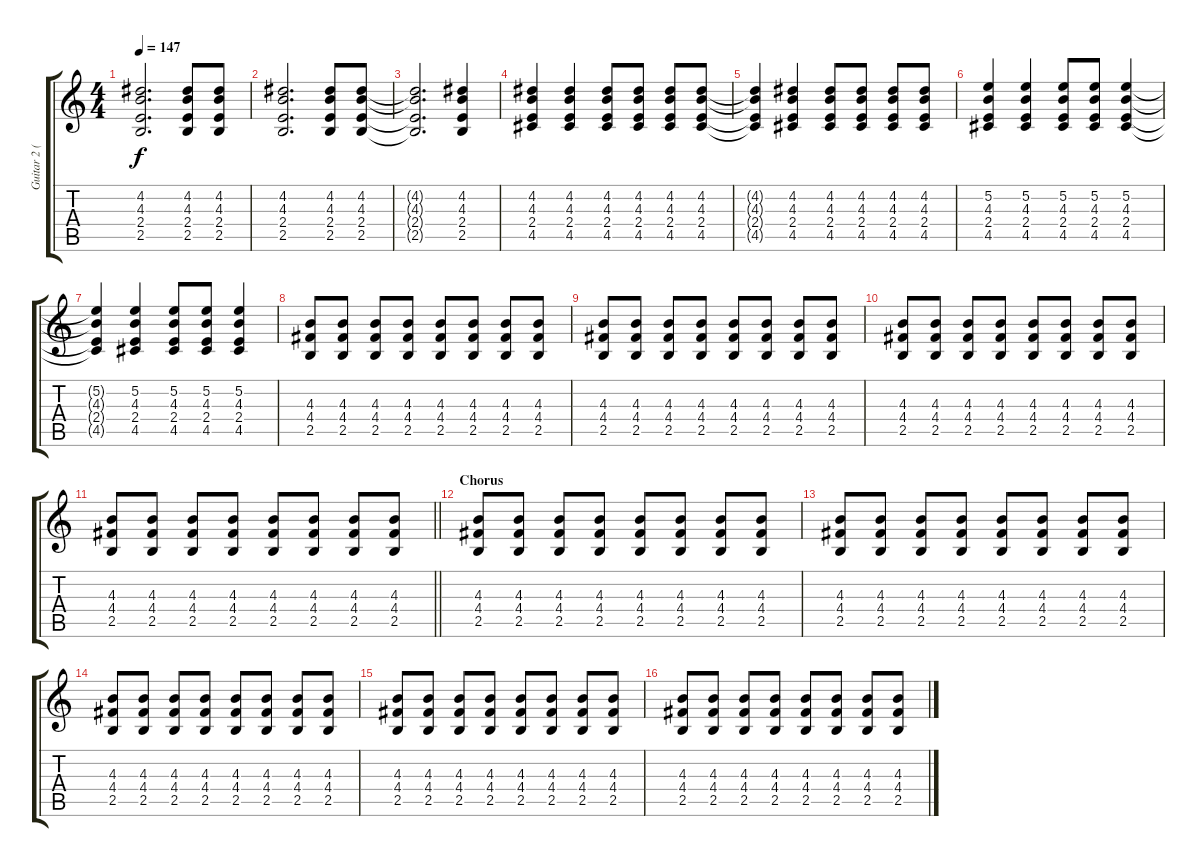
\track ("Guitar 2 (Gotou)" "Guitar 2 (") {instrument acousticguitarsteel}
\staff {score tabs}
\tuning (E4 B3 G3 D3 A2 E2) {hide}
\ts (4 4)
\tempo 147
\clef g2
\ks c
(4.2{t} 4.3{t} 2.4{t} 2.5{t}).2{d dy f} (4.2 4.3 2.4 2.5).8 (4.2 4.3 2.4 2.5).8 |
(4.2 4.3 2.4 2.5).2{d} (4.2 4.3 2.4 2.5).8 (4.2 4.3 2.4 2.5).8 |
(4.2{t} 4.3{t} 2.4{t} 2.5{t}).2{d} (4.2 4.3 2.4 2.5).4 |
(4.2 4.3 2.4 4.5).4 (4.2 4.3 2.4 4.5).4 (4.2 4.3 2.4 4.5).8 (4.2 4.3 2.4 4.5).8 (4.2 4.3 2.4 4.5).8 (4.2 4.3 2.4 4.5).8 |
(4.2{t} 4.3{t} 2.4{t} 4.5{t}).4 (4.2 4.3 2.4 4.5).4 (4.2 4.3 2.4 4.5).8 (4.2 4.3 2.4 4.5).8 (4.2 4.3 2.4 4.5).8 (4.2 4.3 2.4 4.5).8 |
(5.2 4.3 2.4 4.5).4 (5.2 4.3 2.4 4.5).4 (5.2 4.3 2.4 4.5).8 (5.2 4.3 2.4 4.5).8 (5.2 4.3 2.4 4.5).4 |
(5.2{t} 4.3{t} 2.4{t} 4.5{t}).4 (5.2 4.3 2.4 4.5).4 (5.2 4.3 2.4 4.5).8 (5.2 4.3 2.4 4.5).8 (5.2 4.3 2.4 4.5).4 |
(4.3 4.4 2.5).8 (4.3 4.4 2.5).8 (4.3 4.4 2.5).8 (4.3 4.4 2.5).8 (4.3 4.4 2.5).8 (4.3 4.4 2.5).8 (4.3 4.4 2.5).8 (4.3 4.4 2.5).8 |
(4.3 4.4 2.5).8 (4.3 4.4 2.5).8 (4.3 4.4 2.5).8 (4.3 4.4 2.5).8 (4.3 4.4 2.5).8 (4.3 4.4 2.5).8 (4.3 4.4 2.5).8 (4.3 4.4 2.5).8 |
(4.3 4.4 2.5).8 (4.3 4.4 2.5).8 (4.3 4.4 2.5).8 (4.3 4.4 2.5).8 (4.3 4.4 2.5).8 (4.3 4.4 2.5).8 (4.3 4.4 2.5).8 (4.3 4.4 2.5).8 |
\barLineRight lightlight
(4.3 4.4 2.5).8 (4.3 4.4 2.5).8 (4.3 4.4 2.5).8 (4.3 4.4 2.5).8 (4.3 4.4 2.5).8 (4.3 4.4 2.5).8 (4.3 4.4 2.5).8 (4.3 4.4 2.5).8 |
\section ("" "Chorus")
(4.3 4.4 2.5).8 (4.3 4.4 2.5).8 (4.3 4.4 2.5).8 (4.3 4.4 2.5).8 (4.3 4.4 2.5).8 (4.3 4.4 2.5).8 (4.3 4.4 2.5).8 (4.3 4.4 2.5).8 |
(4.3 4.4 2.5).8 (4.3 4.4 2.5).8 (4.3 4.4 2.5).8 (4.3 4.4 2.5).8 (4.3 4.4 2.5).8 (4.3 4.4 2.5).8 (4.3 4.4 2.5).8 (4.3 4.4 2.5).8 |
(4.3 4.4 2.5).8 (4.3 4.4 2.5).8 (4.3 4.4 2.5).8 (4.3 4.4 2.5).8 (4.3 4.4 2.5).8 (4.3 4.4 2.5).8 (4.3 4.4 2.5).8 (4.3 4.4 2.5).8 |
(4.3 4.4 2.5).8 (4.3 4.4 2.5).8 (4.3 4.4 2.5).8 (4.3 4.4 2.5).8 (4.3 4.4 2.5).8 (4.3 4.4 2.5).8 (4.3 4.4 2.5).8 (4.3 4.4 2.5).8 |
(4.3 4.4 2.5).8 (4.3 4.4 2.5).8 (4.3 4.4 2.5).8 (4.3 4.4 2.5).8 (4.3 4.4 2.5).8 (4.3 4.4 2.5).8 (4.3 4.4 2.5).8 (4.3 4.4 2.5).8
